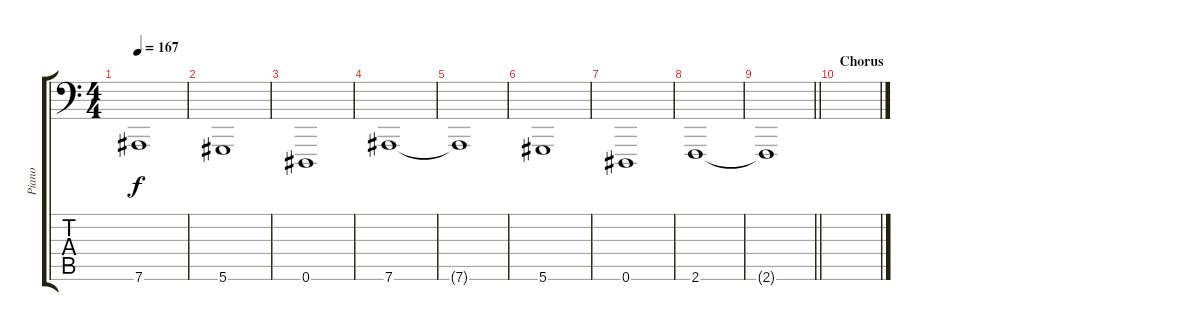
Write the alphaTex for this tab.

\track ("Piano" "Piano") {instrument acousticgrandpiano}
\staff {score tabs}
\tuning (F3 C3 Ab2 Eb2 Bb1 Eb1) {hide}
\ts (4 4)
\tempo 167
\clef f4
\ks c
7.6{t}.1{dy f} |
5.6.1 |
0.6.1 |
7.6.1 |
7.6{t}.1 |
5.6.1 |
0.6.1 |
2.6.1 |
\barLineRight lightlight
2.6{t}.1 |
\section ("" "Chorus")
